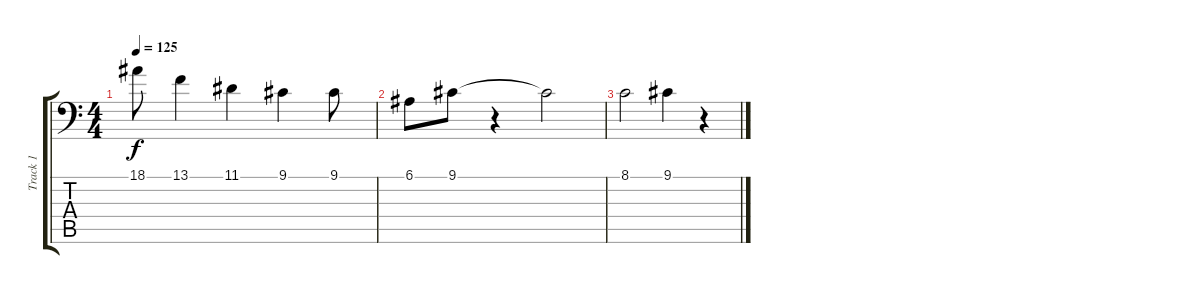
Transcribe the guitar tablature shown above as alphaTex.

\track ("Track 1" "Track 1") {instrument piccolo}
\staff {score tabs}
\tuning (E3 B2 G2 D2 A1 E1) {hide}
\ts (4 4)
\tempo 125
\clef f4
\ks c
18.1{t}.8{dy f} 13.1.4 11.1.4 9.1.4 9.1.8 |
6.1.8 9.1.8 r.4 9.1{t}.2 |
8.1.2 9.1.4 r.4
